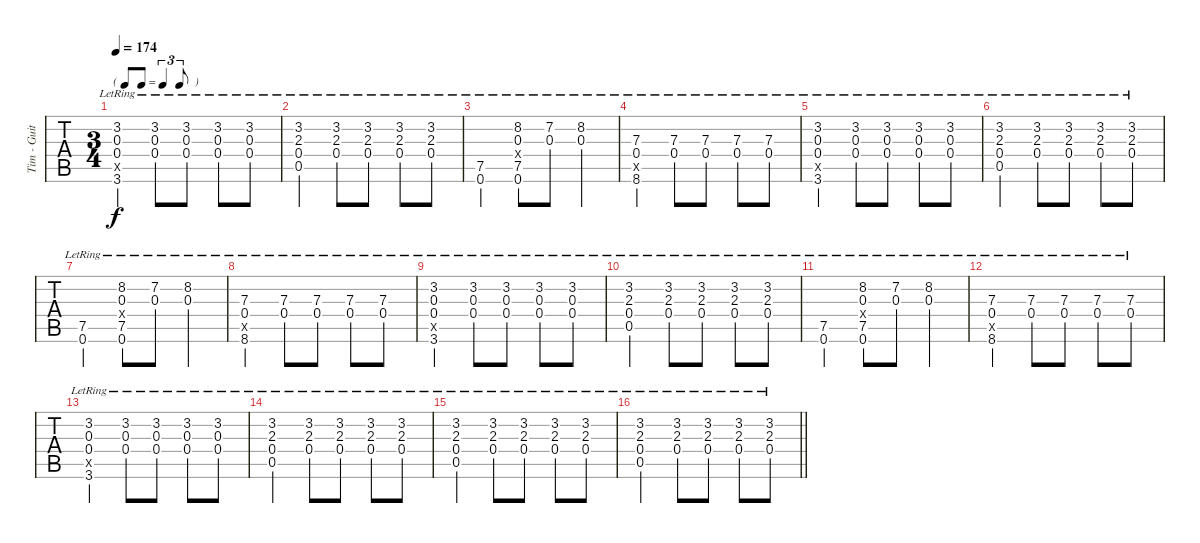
\track ("Tim - Guitar One" "Tim - Guit") {instrument acousticguitarsteel}
\staff {tabs}
\tuning (Eb4 Bb3 Gb3 Db3 Ab2 Eb2) {hide}
\ts (3 4)
\tf triplet8th
\tempo 174
\clef g2
\ks ebminor
(3.2{lr} 0.3{lr} 0.4{lr} 0.5{x} 3.6{lr}).4{dy f} (3.2{lr} 0.3{lr} 0.4{lr}).8 (3.2{lr} 0.3{lr} 0.4{lr}).8 (3.2{lr} 0.3{lr} 0.4{lr}).8 (3.2{lr} 0.3{lr} 0.4{lr}).8 |
(3.2{lr} 2.3{lr} 0.4{lr} 0.5{lr}).4 (3.2{lr} 2.3{lr} 0.4{lr}).8 (3.2{lr} 2.3{lr} 0.4{lr}).8 (3.2{lr} 2.3{lr} 0.4{lr}).8 (3.2{lr} 2.3{lr} 0.4{lr}).8 |
(7.5{lr} 0.6{lr}).4 (8.2{lr} 0.3{lr} 0.4{x} 7.5{lr} 0.6{lr}).8 (7.2{lr} 0.3{lr}).8 (8.2{lr} 0.3{lr}).4 |
(7.3{lr} 0.4{lr} 0.5{x} 8.6{lr}).4 (7.3{lr} 0.4{lr}).8 (7.3{lr} 0.4{lr}).8 (7.3{lr} 0.4{lr}).8 (7.3{lr} 0.4{lr}).8 |
(3.2{lr} 0.3{lr} 0.4{lr} 0.5{x} 3.6{lr}).4 (3.2{lr} 0.3{lr} 0.4{lr}).8 (3.2{lr} 0.3{lr} 0.4{lr}).8 (3.2{lr} 0.3{lr} 0.4{lr}).8 (3.2{lr} 0.3{lr} 0.4{lr}).8 |
(3.2{lr} 2.3{lr} 0.4{lr} 0.5{lr}).4 (3.2{lr} 2.3{lr} 0.4{lr}).8 (3.2{lr} 2.3{lr} 0.4{lr}).8 (3.2{lr} 2.3{lr} 0.4{lr}).8 (3.2{lr} 2.3{lr} 0.4{lr}).8 |
(7.5{lr} 0.6{lr}).4 (8.2{lr} 0.3{lr} 0.4{x} 7.5{lr} 0.6{lr}).8 (7.2{lr} 0.3{lr}).8 (8.2{lr} 0.3{lr}).4 |
(7.3{lr} 0.4{lr} 0.5{x} 8.6{lr}).4 (7.3{lr} 0.4{lr}).8 (7.3{lr} 0.4{lr}).8 (7.3{lr} 0.4{lr}).8 (7.3{lr} 0.4{lr}).8 |
(3.2{lr} 0.3{lr} 0.4{lr} 0.5{x} 3.6{lr}).4 (3.2{lr} 0.3{lr} 0.4{lr}).8 (3.2{lr} 0.3{lr} 0.4{lr}).8 (3.2{lr} 0.3{lr} 0.4{lr}).8 (3.2{lr} 0.3{lr} 0.4{lr}).8 |
(3.2{lr} 2.3{lr} 0.4{lr} 0.5{lr}).4 (3.2{lr} 2.3{lr} 0.4{lr}).8 (3.2{lr} 2.3{lr} 0.4{lr}).8 (3.2{lr} 2.3{lr} 0.4{lr}).8 (3.2{lr} 2.3{lr} 0.4{lr}).8 |
(7.5{lr} 0.6{lr}).4 (8.2{lr} 0.3{lr} 0.4{x} 7.5{lr} 0.6{lr}).8 (7.2{lr} 0.3{lr}).8 (8.2{lr} 0.3{lr}).4 |
(7.3{lr} 0.4{lr} 0.5{x} 8.6{lr}).4 (7.3{lr} 0.4{lr}).8 (7.3{lr} 0.4{lr}).8 (7.3{lr} 0.4{lr}).8 (7.3{lr} 0.4{lr}).8 |
(3.2{lr} 0.3{lr} 0.4{lr} 0.5{x} 3.6{lr}).4 (3.2{lr} 0.3{lr} 0.4{lr}).8 (3.2{lr} 0.3{lr} 0.4{lr}).8 (3.2{lr} 0.3{lr} 0.4{lr}).8 (3.2{lr} 0.3{lr} 0.4{lr}).8 |
(3.2{lr} 2.3{lr} 0.4{lr} 0.5{lr}).4 (3.2{lr} 2.3{lr} 0.4{lr}).8 (3.2{lr} 2.3{lr} 0.4{lr}).8 (3.2{lr} 2.3{lr} 0.4{lr}).8 (3.2{lr} 2.3{lr} 0.4{lr}).8 |
(3.2{lr} 2.3{lr} 0.4{lr} 0.5{lr}).4 (3.2{lr} 2.3{lr} 0.4{lr}).8 (3.2{lr} 2.3{lr} 0.4{lr}).8 (3.2{lr} 2.3{lr} 0.4{lr}).8 (3.2{lr} 2.3{lr} 0.4{lr}).8 |
\barLineRight lightlight
(3.2{lr} 2.3{lr} 0.4{lr} 0.5{lr}).4 (3.2{lr} 2.3{lr} 0.4{lr}).8 (3.2{lr} 2.3{lr} 0.4{lr}).8 (3.2{lr} 2.3{lr} 0.4{lr}).8 (3.2{lr} 2.3{lr} 0.4{lr}).8
